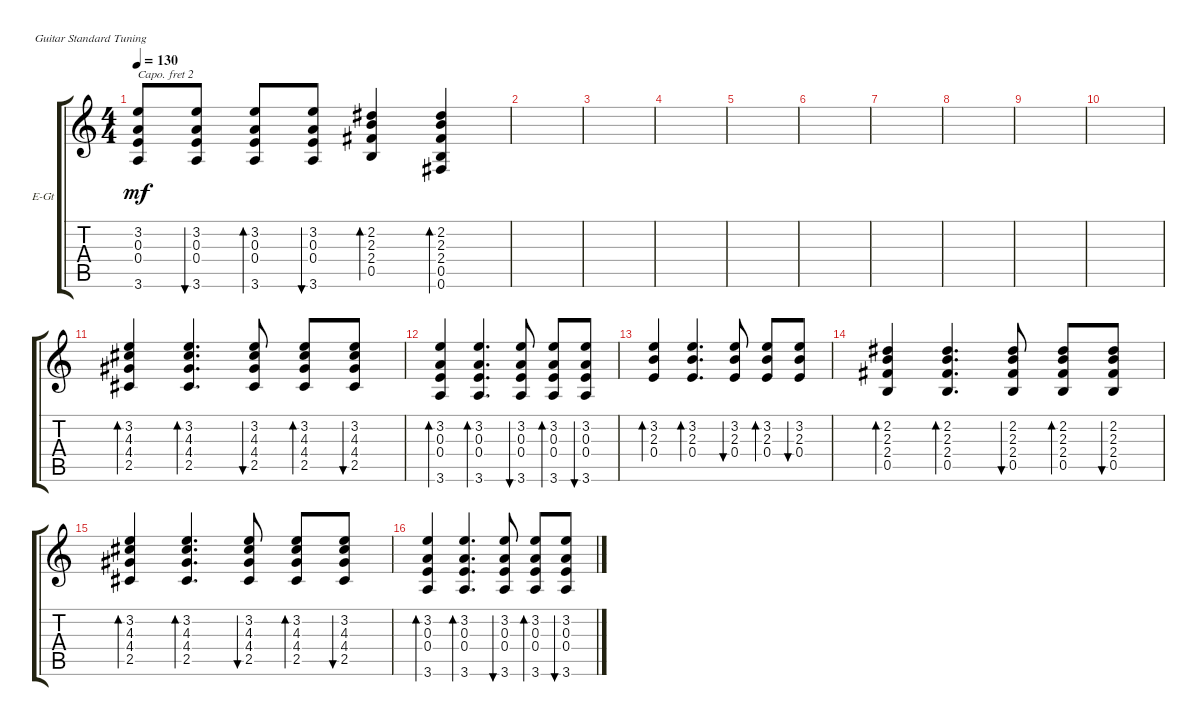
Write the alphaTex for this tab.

\defaultSystemsLayout 4
\bracketExtendMode groupsimilarinstruments
\firstSystemTrackNameOrientation horizontal
\otherSystemsTrackNameOrientation horizontal
\track ("Electric Guitar" "E-Gt") {instrument distortionguitar}
\staff {score tabs}
\capo 2
\tuning (E4 B3 G3 D3 A2 E2)
\ts (4 4)
\tempo 130
\clef g2
\ks c
(3.6{t} 0.4{t} 0.3{t} 3.2{t}).8{dy mf} (3.6 0.4 0.3 3.2).8{bu 45} (3.2 0.3 0.4 3.6).8{bd 44} (3.6 0.4 0.3 3.2).8{bu 44} (0.5 2.4 2.3 2.2).4{bd 43} (2.2 2.3 2.4 0.5 0.6).4{bd 42} |
|
|
|
|
|
|
|
|
|
(2.5 4.4 4.3 3.2).4{bd 42} (2.5 4.4 4.3 3.2).4{d bd 41} (2.5 4.4 4.3 3.2).8{bu 40} (2.5 4.4 4.3 3.2).8{bd 39} (3.2 4.3 4.4 2.5).8{bu 38} |
(3.6 0.4 0.3 3.2).4{bd 37} (3.2 0.3 0.4 3.6).4{d bd 36} (3.6 0.4 0.3 3.2).8{bu 34} (3.6 0.4 0.3 3.2).8{bd 35} (3.6 0.4 0.3 3.2).8{bu 33} |
(0.4 2.3 3.2).4{bd 33} (0.4 2.3 3.2).4{d bd 32} (0.4 2.3 3.2).8{bu 30} (0.4 2.3 3.2).8{bd 30} (3.2 2.3 0.4).8{bu 30} |
(0.5 2.4 2.3 2.2).4{bd 30} (0.5 2.4 2.3 2.2).4{d bd 30} (0.5 2.4 2.3 2.2).8{bu 30} (0.5 2.4 2.3 2.2).8{bd 30} (2.2 2.3 2.4 0.5).8{bu 30} |
(2.5 4.4 4.3 3.2).4{bd 42} (2.5 4.4 4.3 3.2).4{d bd 41} (2.5 4.4 4.3 3.2).8{bu 40} (2.5 4.4 4.3 3.2).8{bd 39} (3.2 4.3 4.4 2.5).8{bu 38} |
(3.6 0.4 0.3 3.2).4{bd 37} (3.2 0.3 0.4 3.6).4{d bd 36} (3.6 0.4 0.3 3.2).8{bu 34} (3.6 0.4 0.3 3.2).8{bd 35} (3.6 0.4 0.3 3.2).8{bu 33}
